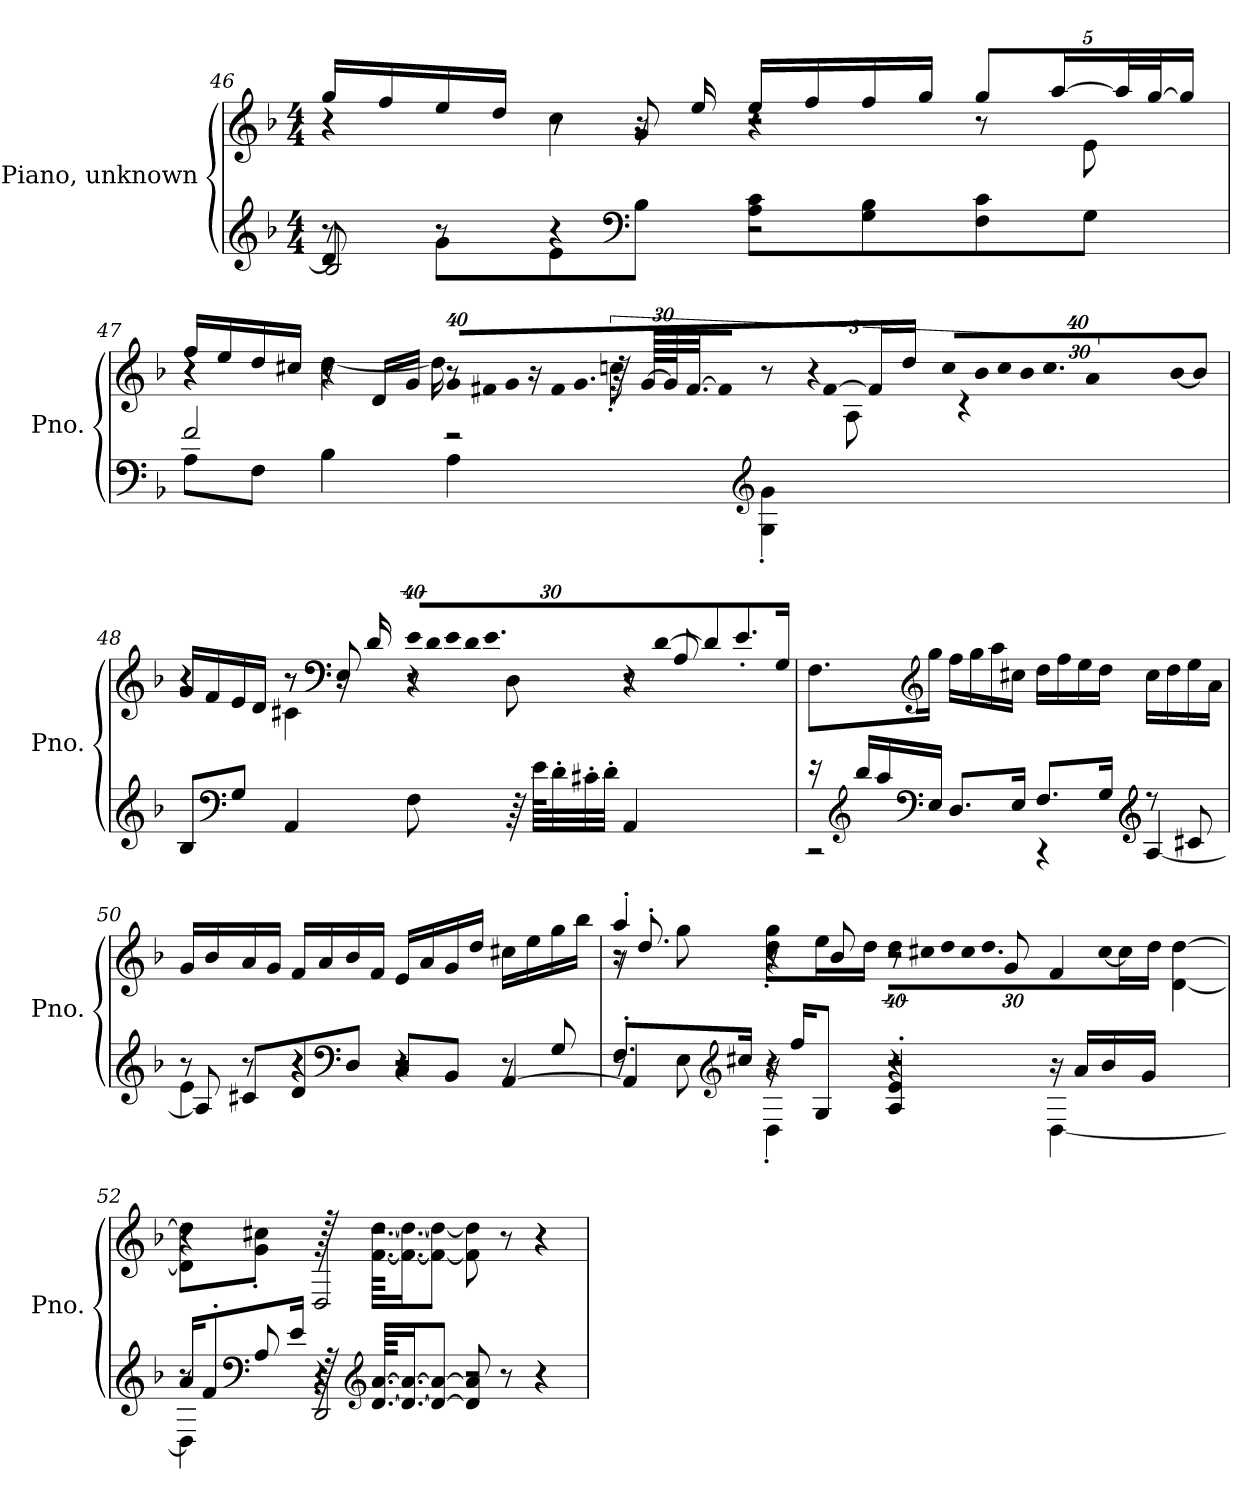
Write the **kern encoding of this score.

**kern	**kern
*part1	*part1
*staff2	*staff1
*I"Piano, unknown	*
*I'Pno.	*
!!LO:LB:g=z
*clefG2	*clefG2
*k[b-]	*k[b-]
*M4/4	*M4/4
=46	=46
*^	*^
*	*^	*	*^
8d/]	8r	2B-/	16gg/LL	4r	4r
.	.	.	16ff/	.	.
8r	8g\L	.	16ee/	.	.
.	.	.	16dd/JJ	.	.
4r	8e\	.	8r	4cc\	8r
*clefF4	*	*	*	*	*
.	8B-\J	.	16r	.	8g/
.	.	.	16ee/	.	.
2r	8A\ 8c\L	2r	16ee/LL	4r	2r
.	.	.	16ff/	.	.
.	8G\ 8B-\	.	16ff/	.	.
.	.	.	16gg/JJ	.	.
*	*	*	*Xbrackettup	*	*
.	8F\ 8c\	.	10gg/L	8r	.
.	.	.	[20aa/L	.	.
.	8G\J	.	.	8e\	.
.	.	.	40aa/L]	.	.
.	.	.	[40gg/J	.	.
.	.	.	20gg/JJ]	.	.
*	*v	*v	*	*	*
!!LO:LB:g=z	!!	!!
=47	=47	=47	=47	=47
2f/	8A\L	16ff/LL	4r	4r
.	.	16ee/	.	.
.	8F\J	16dd/	.	.
.	.	16cc#X/JJ	.	.
.	4B-\	4r	[4dd\	8r
.	.	.	.	16d/LL
.	.	.	.	16g/JJ
!	!	!LO:N:vis=32	!	!
2r	4A\	640%23g/LLL	16dd\]	8r
!	!	!LO:N:vis=64	!	!
.	.	960%17f#X/L	.	.
!	!	!LO:N:vis=64	!	!
.	.	960%17g/	.	.
.	.	.	16r	.
!	!	!LO:N:vis=64	!	!
.	.	960%17f#/	.	.
!	!	!LO:N:vis=64.	!	!
.	.	640%17g/	.	.
.	.	1920ryy	.	.
!	!	!LO:N:vis=256	!	!
.	.	[1920%17f#/JJK	.	.
*	*	*	*	*brackettup
.	.	16f#/]	8ccn'\	96r
.	.	.	.	[96g/LLLL
.	.	.	.	96g/J]
.	.	.	.	[48.f#/J
.	.	16dd/JJ	.	16f#/JJ]
*clefG2	*	*	*	*
*	*	*Xbrackettup	*	*
!	!	!LO:N:vis=32	!	!
.	4G\' 4g\'	640%23cc/LLL	8r	8r
!	!	!LO:N:vis=64	!	!
.	.	960%17b-/L	.	.
!	!	!LO:N:vis=64	!	!
.	.	960%17cc/	.	.
!	!	!LO:N:vis=64	!	!
.	.	960%17b-/	.	.
!	!	!LO:N:vis=64.	!	!
.	.	640%17cc/	.	.
.	.	1920ryy	.	.
!	!	!LO:N:vis=256	!	!
.	.	[1920%17b-/JJJK	.	.
.	.	8b-/J]	8A\	16r
.	.	.	.	16a/
*v	*v	*	*	*
!!LO:LB:g=z	!!	!!
=48	=48	=48	=48
8B-/L	16g/LL	4r	4r
.	16f/	.	.
*clefF4	*	*	*
8G/J	16e/	.	.
.	16d/JJ	.	.
4AA/	8r	4c#X\	8r
*	*clefF4	*	*
.	16r	.	8E/
.	16d/	.	.
!	!LO:N:vis=32	!	!
8F\	640%23e/LLL	8r	4r
!	!LO:N:vis=64	!	!
.	960%17d/L	.	.
!	!LO:N:vis=64	!	!
.	960%17e/	.	.
!	!LO:N:vis=64	!	!
.	960%17d/	.	.
!	!LO:N:vis=64.	!	!
.	640%17e/	.	.
.	1920ryy	.	.
!	!LO:N:vis=256	!	!
.	[1920%17d/JJJK	.	.
64r	8d/]	8D\	.
64e\KLLL	.	.	.
32d'\	.	.	.
32c#X'\	.	.	.
32d'\JJJ	.	.	.
4AA/	8.e'/	4r	8r
.	.	.	8A/
.	16G/Jk	.	.
*	*v	*v	*v
!!LO:LB:g=z
=49	=49
*^	*
16r	2r	8.F\L
*clefG2	*	*
16bb-/LL	.	.
16aa/	.	.
*clefF4	*	*clefG2
16E/JJ	.	16gg\Jk
8.D/L	.	16ff\LL
.	.	16gg\
.	.	16aa\
16E/Jk	.	16cc#X\JJ
8.F/L	4r	16dd\LL
.	.	16ff\
.	.	16ee\
16G/Jk	.	16dd\JJ
*clefG2	*	*
8r	[4A/	16cc#\LL
.	.	16dd\
8c#X/	.	16ee\
.	.	16a\JJ
=50	=50	=50
*	*^	*
8r	4e\	8A/]	16g/LL
.	.	.	16b-/
8c#X/L	.	8r	16a/
.	.	.	16g/JJ
8d/	4r	4r	16f/LL
.	.	.	16a/
*clefF4	*	*	*
8D/J	.	.	16b-/
.	.	.	16f/JJ
8C/L	2r	4r	16e/LL
.	.	.	16a/
8BB-/J	.	.	16g/
.	.	.	16dd/JJ
8r	.	[4AA/	16cc#X\LL
.	.	.	16ee\
8G/	.	.	16gg\
.	.	.	16bb-\JJ
!!LO:PB:g=z
=51	=51	=51	=51
*	*	*	*^
*	*	*	*	*^
8.F'/L	8r	4AA/]	16r	8r	4aa'/
.	.	.	8.dd'/	.	.
.	8E\	.	.	8gg\	.
*clefG2	*	*	*	*	*
16cc#X/Jk	.	.	.	.	.
16r	4D'\	4r	4r	8dd\' 8gg\'L	8r
16ff/KL	.	.	.	.	.
8G/J	.	.	.	16ee\L	8b-/
.	.	.	.	16dd\JJ	.
!	!	!	!	!LO:N:vis=32	!
4A/' 4e/'	4r	2r	2r	640%23dd\LLL	8r
!	!	!	!	!LO:N:vis=64	!
.	.	.	.	960%17cc#X\L	.
!	!	!	!	!LO:N:vis=64	!
.	.	.	.	960%17dd\	.
!	!	!	!	!LO:N:vis=64	!
.	.	.	.	960%17cc#\	.
!	!	!	!	!LO:N:vis=64.	!
.	.	.	.	640%17dd\	.
.	.	.	.	1920ryy	.
!	!	!	!	!LO:N:vis=256	!
.	.	.	.	[1920%17cc#\JJK	.
.	.	.	.	16cc#\]	8g/
.	.	.	.	16dd\JJ	.
16r	[4D\	.	.	[4d\ [4dd\	4f/
16a/LL	.	.	.	.	.
16b-/	.	.	.	.	.
16g/JJ	.	.	.	.	.
=52	=52	=52	=52	=52	=52
16a/KL	4D\]	8r	1r	8d\] 8dd\]L	4r
8f'/	.	.	.	.	.
*clefF4	*	*	*	*	*
.	.	8A/	.	8g\' 8cc#X\'J	.
16e/Jk	.	.	.	.	.
128r	4r	2DD/	.	128r	2D/
*clefG2	*	*	*	*	*
[64.d/ [64.a/KKLL	.	.	.	[64.f\ [64.dd\KKLL	.
16.d/_ 16.a/_J	.	.	.	16.f\_ 16.dd\_J	.
8d/_ 8a/_J	.	.	.	8f\_ 8dd\_J	.
8d/] 8a/]	2r	.	.	8f\] 8dd\]	.
8r	.	.	.	8r	.
4r	.	4r	.	4r	4r
*v	*v	*v	*	*	*
*	*v	*v	*v
=	=
*-	*-
